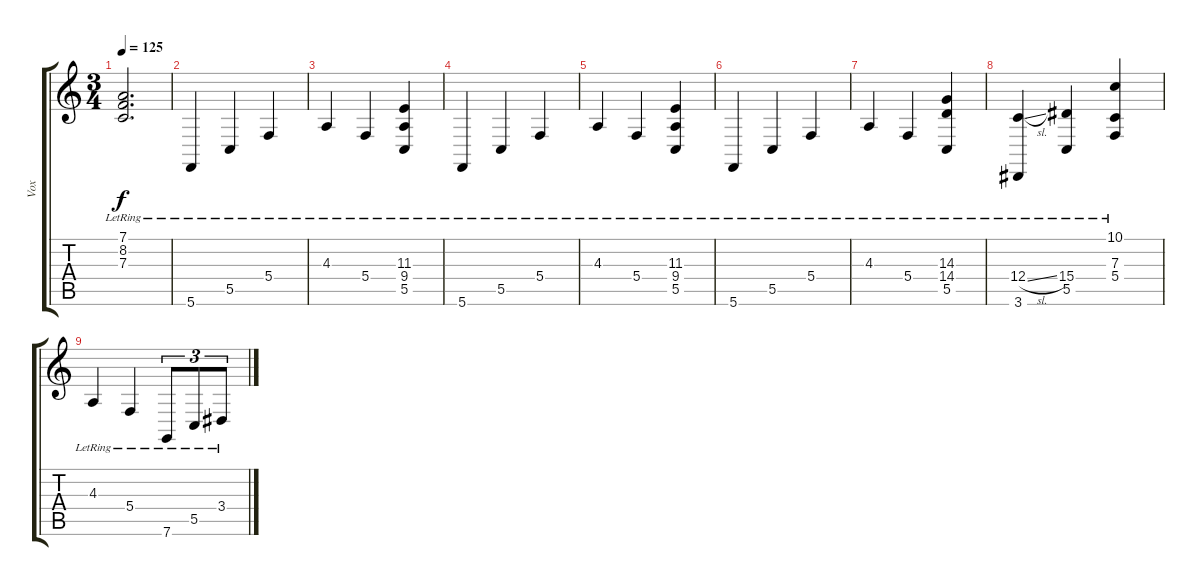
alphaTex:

\track ("Vox" "Vox") {instrument lead2sawtooth}
\staff {score tabs}
\tuning (D4 A3 F3 C3 G2 C2) {hide}
\ts (3 4)
\tempo 125
\clef g2
\ks c
(7.1{lr} 8.2{lr} 7.3{lr}).2{d dy f} |
5.6{lr}.4{volume 0} 5.5{lr}.4 5.4{lr}.4 |
4.3{lr}.4 5.4{lr}.4 (11.3{lr} 9.4{lr} 5.5{lr}).4 |
5.6{lr}.4 5.5{lr}.4 5.4{lr}.4 |
4.3{lr}.4 5.4{lr}.4 (11.3{lr} 9.4{lr} 5.5{lr}).4 |
5.6{lr}.4 5.5{lr}.4 5.4{lr}.4 |
4.3{lr}.4 5.4{lr}.4 (14.3{lr} 14.4{lr} 5.5{lr}).4 |
(12.4{sl lr} 3.6{lr}).4 (15.4{lr} 5.5{lr}).4 (10.1{lr} 7.3{lr} 5.4{lr}).4 |
4.3{lr}.4 5.4{lr}.4 7.6{lr}.8{tu (3 2)} 5.5{lr}.8{tu (3 2)} 3.4{lr}.8{tu (3 2)}
